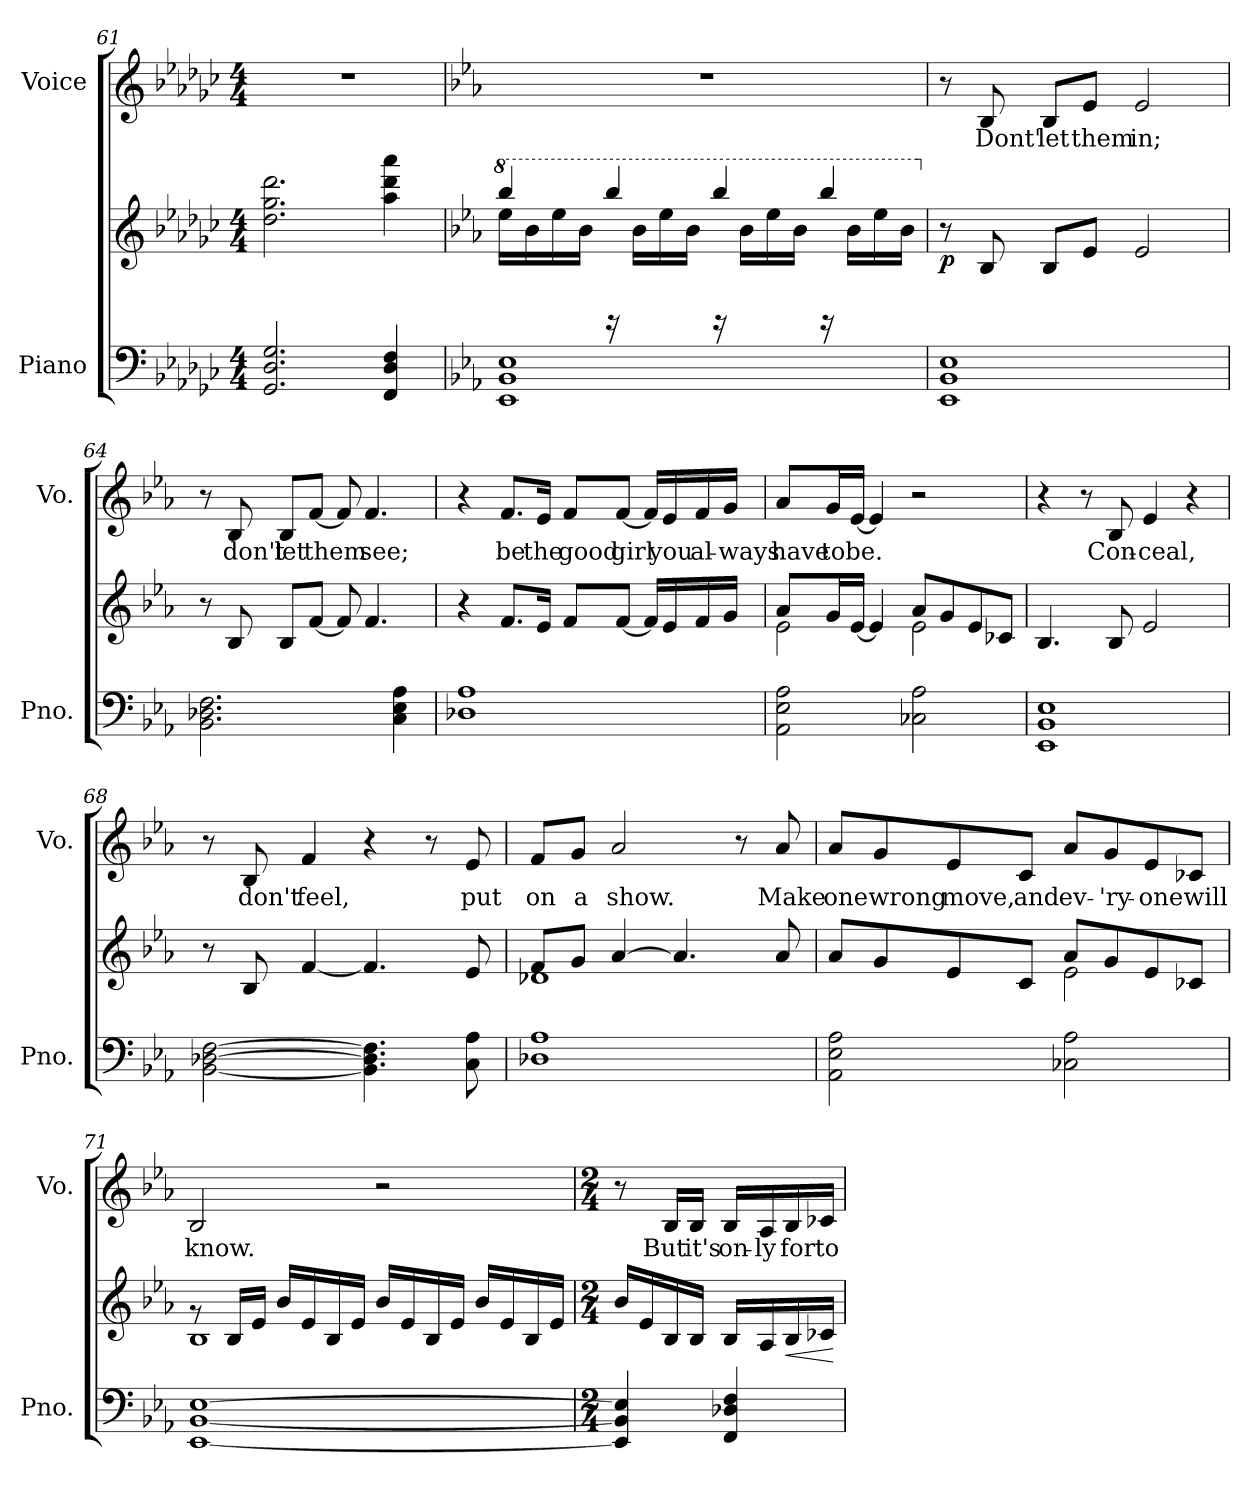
**kern	**kern	**dynam	**kern	**text
*part2	*part2	*part2	*part1	*part1
*staff3	*staff2	*staff2/3	*staff1	*staff1
*I"Piano	*	*	*I"Voice	*
*I'Pno.	*	*	*I'Vo.	*
*clefF4	*clefG2	*	*clefG2	*
*k[b-e-a-d-g-c-]	*k[b-e-a-d-g-c-]	*	*k[b-e-a-d-g-c-]	*
*M4/4	*M4/4	*	*M4/4	*
=61	=61	=61	=61	=61
2.GG-/ 2.D-/ 2.G-/	2.dd-\ 2.gg-\ 2.ddd-\	.	1r	.
4FF/ 4D-/ 4F/	4aa-\ 4ddd-\ 4aaa-\	.	.	.
=62	=62	=62	=62	=62
*k[b-e-a-]	*k[b-e-a-]	*	*k[b-e-a-]	*
*	*8va	*	*	*
*	*^	*	*	*
1EE- 1BB- 1E-	16eee-\LL	4bbb-/	.	1r	.
.	16bb-\	.	.	.	.
.	16eee-\	.	.	.	.
.	16bb-\JJ	.	.	.	.
.	16rF	4bbb-/	.	.	.
.	16bb-\LL	.	.	.	.
.	16eee-\	.	.	.	.
.	16bb-\JJ	.	.	.	.
.	16rF	4bbb-/	.	.	.
.	16bb-\LL	.	.	.	.
.	16eee-\	.	.	.	.
.	16bb-\JJ	.	.	.	.
.	16rF	4bbb-/	.	.	.
.	16bb-\LL	.	.	.	.
.	16eee-\	.	.	.	.
.	16bb-\JJ	.	.	.	.
*	*v	*v	*	*	*
!!LO:LB:g=z
=63	=63	=63	=63	=63
*	*X8va	*	*	*
!	!	!LO:DY:b	!	!
1EE- 1BB- 1E-	8r	p	8r	.
!	!	!	!	!LO:LY:b
.	8B-/	.	8B-/	Dont'
!	!	!	!	!LO:LY:b
.	8B-/L	.	8B-/L	let
!	!	!	!	!LO:LY:b
.	8e-/J	.	8e-/J	them
!	!	!	!	!LO:LY:b
.	2e-/	.	2e-/	in;
=64	=64	=64	=64	=64
2.BB-\ 2.D-X\ 2.F\	8r	.	8r	.
!	!	!	!	!LO:LY:b
.	8B-/	.	8B-/	don't
!	!	!	!	!LO:LY:b
.	8B-/L	.	8B-/L	let
!	!	!	!	!LO:LY:b
.	[8f/J	.	[8f/J	them
.	8f/]	.	8f/]	.
!	!	!	!	!LO:LY:b
.	4.f/	.	4.f/	see;
4C\ 4E-\ 4A-\	.	.	.	.
=65	=65	=65	=65	=65
1D-X 1A-	4r	.	4r	.
!	!	!	!	!LO:LY:b
.	8.f/L	.	8.f/L	be
!	!	!	!	!LO:LY:b
.	16e-/Jk	.	16e-/Jk	the
!	!	!	!	!LO:LY:b
.	8f/L	.	8f/L	good
!	!	!	!	!LO:LY:b
.	[8f/J	.	[8f/J	girl
.	16f/LL]	.	16f/LL]	.
!	!	!	!	!LO:LY:b
.	16e-/	.	16e-/	you
!	!	!	!	!LO:LY:b
.	16f/	.	16f/	al-
!	!	!	!	!LO:LY:b
.	16g/JJ	.	16g/JJ	-ways
!!LO:LB:g=z
=66	=66	=66	=66	=66
*	*^	*	*	*
!	!	!	!	!	!LO:LY:b
2AA-\ 2E-\ 2A-\	2e-\	8a-/L	.	8a-/L	have
!	!	!	!	!	!LO:LY:b
.	.	16g/L	.	16g/L	to
!	!	!	!	!	!LO:LY:b
.	.	[16e-/JJ	.	[16e-/JJ	be.
.	.	4e-/]	.	4e-/]	.
2C-X\ 2A-\	2e-\	8a-/L	.	2r	.
.	.	8g/	.	.	.
.	.	8e-/	.	.	.
.	.	8c-X/J	.	.	.
*	*v	*v	*	*	*
=67	=67	=67	=67	=67
1EE- 1BB- 1E-	4.B-/	.	4r	.
.	.	.	8r	.
!	!	!	!	!LO:LY:b
.	8B-/	.	8B-/	Con-
!	!	!	!	!LO:LY:b
.	2e-/	.	4e-/	-ceal,
.	.	.	4r	.
=68	=68	=68	=68	=68
[2BB-\ [2D-X\ [2F\	8r	.	8r	.
!	!	!	!	!LO:LY:b
.	8B-/	.	8B-/	don't
!	!	!	!	!LO:LY:b
.	[4f/	.	4f/	feel,
4.BB-\] 4.D-\] 4.F\]	4.f/]	.	4r	.
.	.	.	8r	.
!	!	!	!	!LO:LY:b
8C\ 8A-\	8e-/	.	8e-/	put
=69	=69	=69	=69	=69
*	*^	*	*	*
!	!	!	!	!	!LO:LY:b
1D-X 1A-	8f/L	1d-X	.	8f/L	on
!	!	!	!	!	!LO:LY:b
.	8g/J	.	.	8g/J	a
!	!	!	!	!	!LO:LY:b
.	[4a-/	.	.	2a-/	show.
.	4.a-/]	.	.	.	.
.	.	.	.	8r	.
!	!	!	!	!	!LO:LY:b
.	8a-/	.	.	8a-/	Make
!!LO:LB:g=z
=70	=70	=70	=70	=70	=70
!	!	!	!	!	!LO:LY:b
2AA-\ 2E-\ 2A-\	8a-/L	2ryy	.	8a-/L	one
!	!	!	!	!	!LO:LY:b
.	8g/	.	.	8g/	wrong
!	!	!	!	!	!LO:LY:b
.	8e-/	.	.	8e-/	move,
!	!	!	!	!	!LO:LY:b
.	8c/J	.	.	8c/J	and
!	!	!	!	!	!LO:LY:b
2C-X\ 2A-\	8a-/L	2e-\	.	8a-/L	ev-
!	!	!	!	!	!LO:LY:b
.	8g/	.	.	8g/	-'ry-
!	!	!	!	!	!LO:LY:b
.	8e-/	.	.	8e-/	-one
!	!	!	!	!	!LO:LY:b
.	8c-X/J	.	.	8c-X/J	will
=71	=71	=71	=71	=71	=71
!	!	!	!	!	!LO:LY:b
[1EE- [1BB- [1E-	8rg	1B-	.	2B-/	know.
.	16B-/LL	.	.	.	.
.	16e-/JJ	.	.	.	.
.	16b-/LL	.	.	.	.
.	16e-/	.	.	.	.
.	16B-/	.	.	.	.
.	16e-/JJ	.	.	.	.
.	16b-/LL	.	.	2r	.
.	16e-/	.	.	.	.
.	16B-/	.	.	.	.
.	16e-/JJ	.	.	.	.
.	16b-/LL	.	.	.	.
.	16e-/	.	.	.	.
.	16B-/	.	.	.	.
.	16e-/JJ	.	.	.	.
*	*v	*v	*	*	*
!!LO:PB:g=z
=72	=72	=72	=72	=72
*M2/4	*M2/4	*	*M2/4	*
4EE-/] 4BB-/] 4E-/]	16b-/LL	.	8r	.
.	16e-/	.	.	.
!	!	!	!	!LO:LY:b
.	16B-/	.	16B-/LL	But
!	!	!	!	!LO:LY:b
.	16B-/JJ	.	16B-/JJ	it's
!	!	!	!	!LO:LY:b
4FF/ 4D-X/ 4F/	16B-/LL	.	16B-/LL	on-
!	!	!	!	!LO:LY:b
.	16A-/	.	16A-/	-ly
!	!	!LO:HP:b	!	!LO:LY:b
.	16B-/	<	16B-/	for
!	!	!	!	!LO:LY:b
.	16c-X/JJ	.	16c-X/JJ	to-
.	.	[	.	.
=	=	=	=	=
*-	*-	*-	*-	*-
